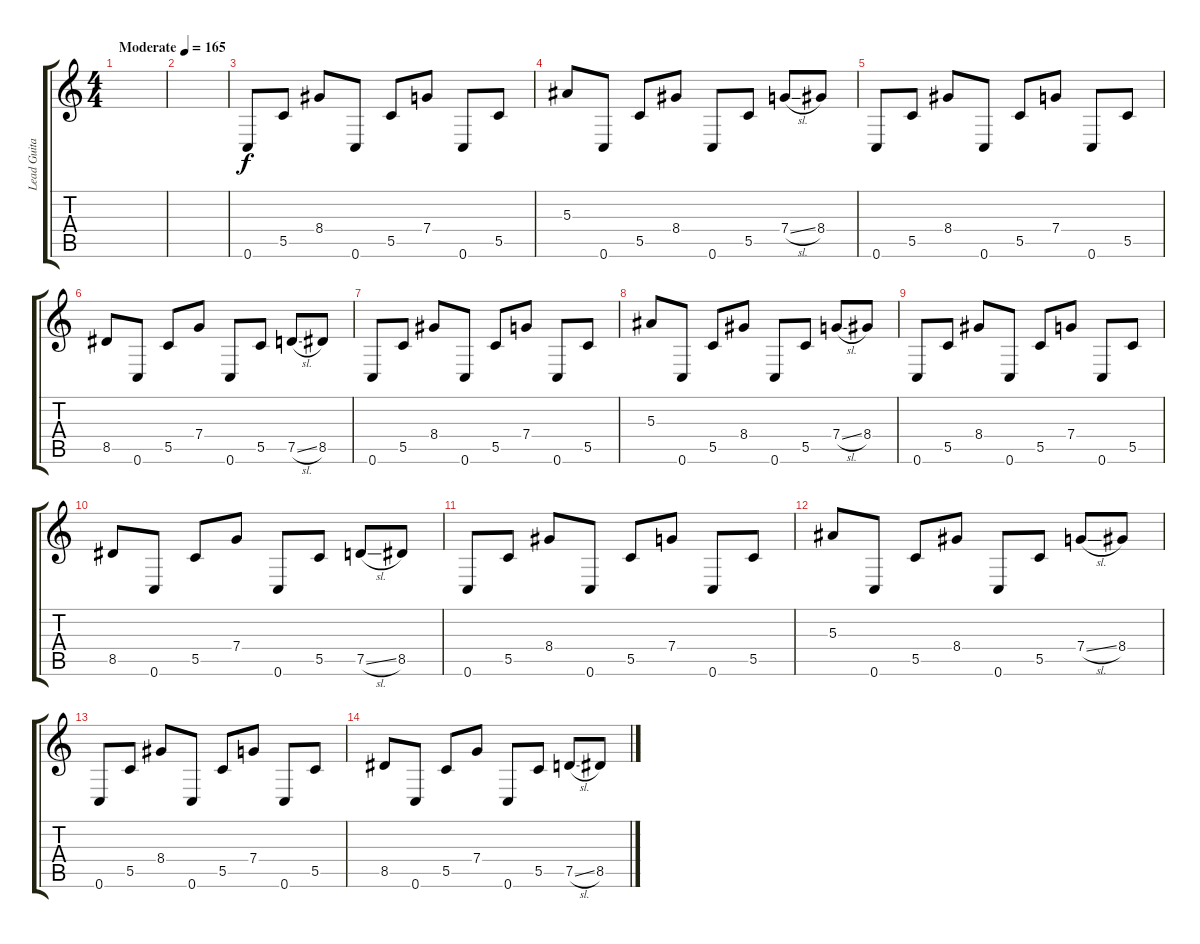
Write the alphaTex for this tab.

\track ("Lead Guitar #1" "Lead Guita") {instrument distortionguitar}
\staff {score tabs}
\tuning (D4 A3 F3 C3 G2 C2) {hide}
\ts (4 4)
\tempo (165 "Moderate")
\clef g2
\ks c
|
|
0.6.8 5.5.8 8.4.8 0.6.8 5.5.8 7.4.8 0.6.8 5.5.8 |
5.3.8 0.6.8 5.5.8 8.4.8 0.6.8 5.5.8 7.4{sl}.8 8.4.8 |
0.6.8 5.5.8 8.4.8 0.6.8 5.5.8 7.4.8 0.6.8 5.5.8 |
8.5.8 0.6.8 5.5.8 7.4.8 0.6.8 5.5.8 7.5{sl}.8 8.5.8 |
0.6.8 5.5.8 8.4.8 0.6.8 5.5.8 7.4.8 0.6.8 5.5.8 |
5.3.8 0.6.8 5.5.8 8.4.8 0.6.8 5.5.8 7.4{sl}.8 8.4.8 |
0.6.8 5.5.8 8.4.8 0.6.8 5.5.8 7.4.8 0.6.8 5.5.8 |
8.5.8 0.6.8 5.5.8 7.4.8 0.6.8 5.5.8 7.5{sl}.8 8.5.8 |
0.6.8 5.5.8 8.4.8 0.6.8 5.5.8 7.4.8 0.6.8 5.5.8 |
5.3.8 0.6.8 5.5.8 8.4.8 0.6.8 5.5.8 7.4{sl}.8 8.4.8 |
0.6.8 5.5.8 8.4.8 0.6.8 5.5.8 7.4.8 0.6.8 5.5.8 |
8.5.8 0.6.8 5.5.8 7.4.8 0.6.8 5.5.8 7.5{sl}.8 8.5.8
